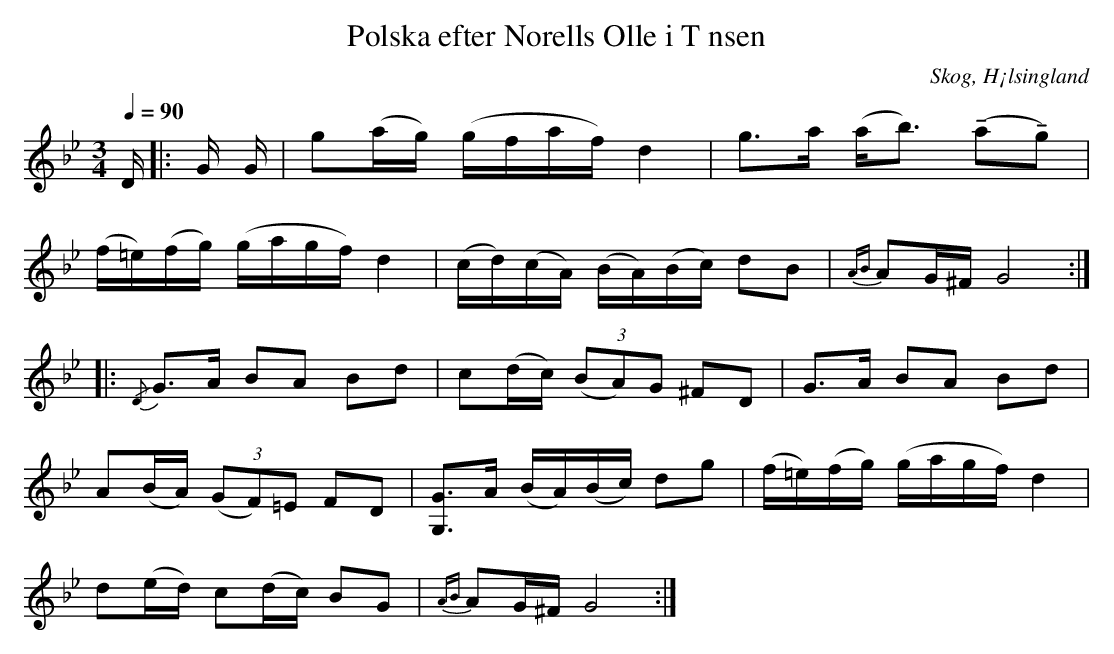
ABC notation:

X:1
T: Polska efter Norells Olle i T nsen
O: Skog, H¡lsingland
M: 3/4
L: 1/16
Q: 1/4=90
K: Gm
D |: G G|g2(ag) (gfaf) d4|g2>a2 (a2<b2) (!tenuto!a2!tenuto!g2)|
(f=e)(fg) (gagf) d4|(cd)(cA) (BA)(Bc) d2B2|{AB}A2G^F G8 :|
|: {/D}G2>A2 B2A2 B2d2|c2(dc) (3(B2A2)G2 ^F2D2 |G2>A2 B2A2 B2d2|
A2(BA) (3(G2F2)=E2 F2D2|[G, G]2>A2 (BA)(Bc) d2g2|(f=e)(fg) (gagf) d4|
d2(ed) c2(dc) B2G2|{AB}A2G^F G8 :|
